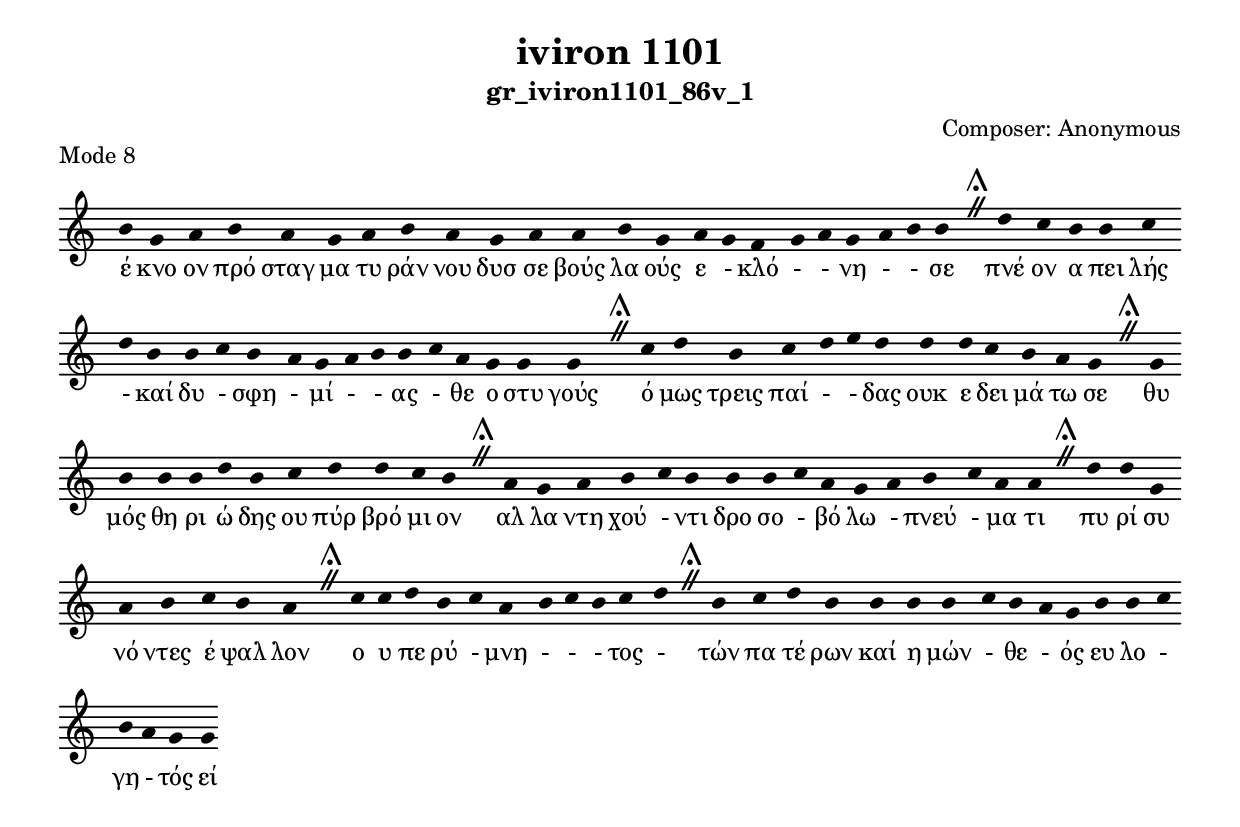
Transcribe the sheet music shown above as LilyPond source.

\include "gregorian.ly"

	\header {
 	  title = "iviron 1101"
	  subtitle = "gr_iviron1101_86v_1"
	  composer = "Composer: Αnonymous"
	  piece = "Mode 8"
	}

	chant = {
	  b'4 g'4 a'4 b'4 a'4 g'4 a'4 b'4 a'4 g'4 a'4 a'4 b'4 g'4 a'4 g'4 f'4 g'4 a'4 g'4 a'4 b'4 b'4 \divisioMaior
 d''4 c''4 b'4 b'4 c''4 d''4 b'4 b'4 c''4 b'4 a'4 g'4 a'4 b'4 b'4 c''4 a'4 g'4 g'4 g'4 \divisioMaior
 c''4 d''4 b'4 c''4 d''4 e''4 d''4 d''4 d''4 c''4 b'4 a'4 g'4 \divisioMaior
 g'4 b'4 b'4 b'4 d''4 b'4 c''4 d''4 d''4 c''4 b'4 \divisioMaior
 a'4 g'4 a'4 b'4 c''4 b'4 b'4 b'4 c''4 a'4 g'4 a'4 b'4 c''4 a'4 a'4 \divisioMaior
 d''4 d''4 g'4 a'4 b'4 c''4 b'4 a'4 \divisioMaior
 c''4 c''4 d''4 b'4 c''4 a'4 b'4 c''4 b'4 c''4 d''4 \divisioMaior
 b'4 c''4 d''4 b'4 b'4 b'4 b'4 c''4 b'4 a'4 g'4 b'4 b'4 c''4 b'4 a'4 g'4 g'4\finalis
	}

	verba = \lyricmode {έ κνο ον πρό σταγ μα τυ ράν νου δυσ σε βούς λα ούς ε - κλό -  - νη -  - σε 
πνέ ον α πει λής - καί δυ - σφη - μί -  - ας - θε ο στυ γούς 
ό μως τρεις παί -  - δας ουκ ε δει μά τω σε 
θυ μός θη ρι ώ δης ου πύρ βρό μι ον 
αλ λα ντη χού - ντι δρο σο - βό λω - πνεύ - μα τι 
πυ ρί συ νό ντες έ ψαλ λον 
ο υ πε ρύ - μνη -  -  - τος - 
τών πα τέ ρων καί η μών - θε - ός ευ λο - γη - τός εί 
	}


	\score {
	  \new Staff <<
	  \new Voice = "melody" \chant
	  \new Lyrics = "one" \lyricsto melody \verba
	  >>
	  \layout {
	    \context {
	      \Staff
	      \remove "Time_signature_engraver"
	      \remove "Bar_engraver"
	    }
	    \context {
	      \Voice
	      \remove "Stem_engraver"
	    }
	  }
	}